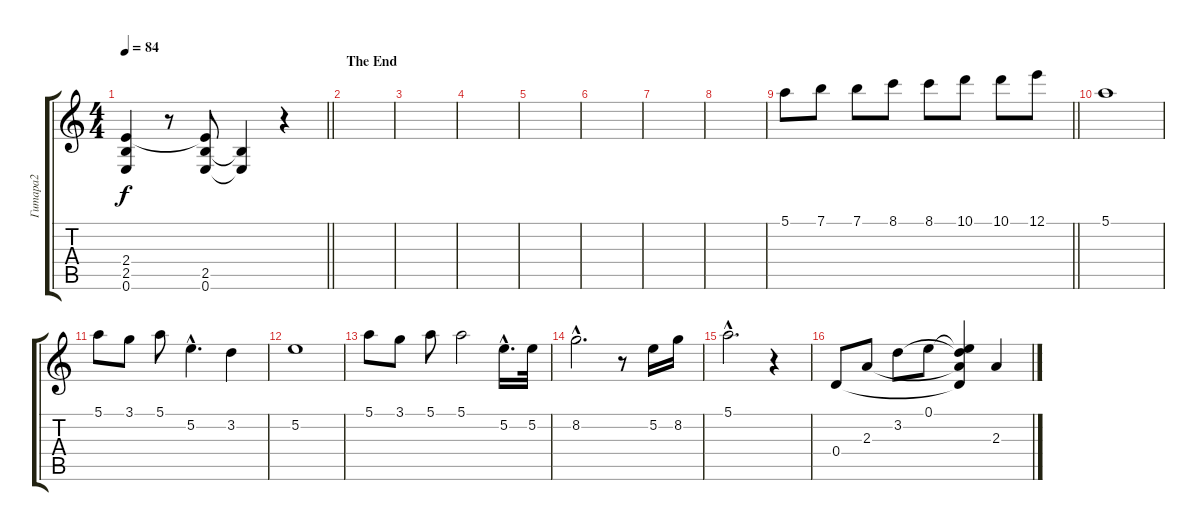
\track ("Гитара2" "Гитара2") {instrument overdrivenguitar}
\staff {score tabs}
\tuning (E4 B3 G3 D3 A2 E2) {hide}
\ts (4 4)
\tempo 84
\clef g2
\barLineRight lightlight
\ks c
(2.4 2.5 0.6).4{dy f} r.8 (2.4{t} 2.5 0.6).8 (2.5{t} 0.6{t}).4 r.4 |
\section ("" "The End")
|
|
|
|
|
|
|
\barLineRight lightlight
5.1.8{volume 7} 7.1.8 7.1.8 8.1.8 8.1.8 10.1.8 10.1.8 12.1.8 |
5.1.1{volume 13} |
5.1.8 3.1.8 5.1.8 5.2{hac}.4{d} 3.2.4 |
5.2.1 |
5.1.8 3.1.8 5.1.8 5.1.2 5.2{hac}.16{d} 5.2.32 |
8.2{hac}.2{d} r.8 5.2.16 8.2.16 |
5.1{hac}.2{d} r.4 |
0.4.8 2.3.8 3.2.8 0.1.8 (0.1{t} 3.2{t} 2.3{t} 0.4{t}).4 2.3.4
